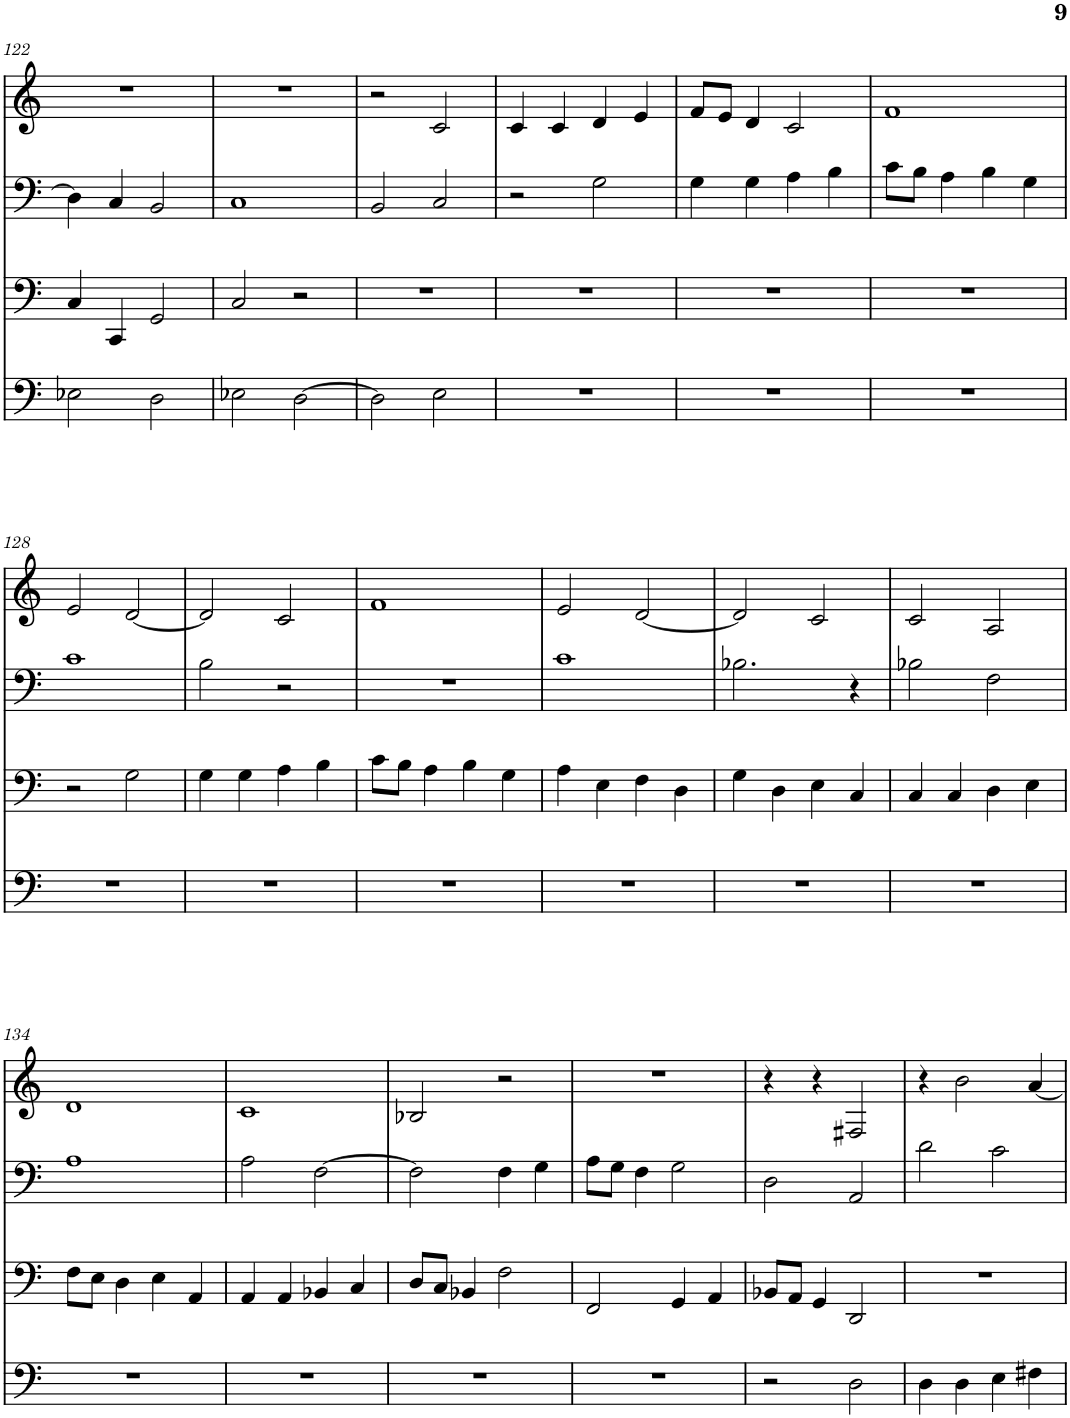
**kern	**kern	**kern	**kern
*part1	*part1	*part1	*part1
*staff4	*staff3	*staff2	*staff1
*I"Piano	*	*	*
*I'Pno.	*	*	*
!!LO:PB:g=z
*clefF4	*clefF4	*clefF4	*clefG2
*k[]	*k[]	*k[]	*k[]
*M4/4	*M4/4	*M4/4	*M4/4
=122	=122	=122	=122
2E-X\	4C/	4D\]	1r
.	4CC/	4C/	.
2D\	2GG/	2BB/	.
=123	=123	=123	=123
2E-X\	2C/	1C	1r
[2D\	2r	.	.
=124	=124	=124	=124
2D\]	1r	2BB/	2r
2E\	.	2C/	2c/
=125	=125	=125	=125
1r	1r	2r	4c/
.	.	.	4c/
.	.	2G\	4d/
.	.	.	4e/
=126	=126	=126	=126
1r	1r	4G\	8f/L
.	.	.	8e/J
.	.	4G\	4d/
.	.	4A\	2c/
.	.	4B\	.
=127	=127	=127	=127
1r	1r	8c\L	1f
.	.	8B\J	.
.	.	4A\	.
.	.	4B\	.
.	.	4G\	.
!!LO:LB:g=z
=128	=128	=128	=128
1r	2r	1c	2e/
.	2G\	.	[2d/
=129	=129	=129	=129
1r	4G\	2B\	2d/]
.	4G\	.	.
.	4A\	2r	2c/
.	4B\	.	.
=130	=130	=130	=130
1r	8c\L	1r	1f
.	8B\J	.	.
.	4A\	.	.
.	4B\	.	.
.	4G\	.	.
=131	=131	=131	=131
1r	4A\	1c	2e/
.	4E\	.	.
.	4F\	.	[2d/
.	4D\	.	.
=132	=132	=132	=132
1r	4G\	2.B-X\	2d/]
.	4D\	.	.
.	4E\	.	2c/
.	4C/	4r	.
=133	=133	=133	=133
1r	4C/	2B-X\	2c/
.	4C/	.	.
.	4D\	2F\	2A/
.	4E\	.	.
!!LO:LB:g=z
=134	=134	=134	=134
1r	8F\L	1A	1d
.	8E\J	.	.
.	4D\	.	.
.	4E\	.	.
.	4AA/	.	.
=135	=135	=135	=135
1r	4AA/	2A\	1c
.	4AA/	.	.
.	4BB-X/	[2F\	.
.	4C/	.	.
=136	=136	=136	=136
1r	8D/L	2F\]	2B-X/
.	8C/J	.	.
.	4BB-X/	.	.
.	2F\	4F\	2r
.	.	4G\	.
=137	=137	=137	=137
1r	2FF/	8A\L	1r
.	.	8G\J	.
.	.	4F\	.
.	4GG/	2G\	.
.	4AA/	.	.
=138	=138	=138	=138
2r	8BB-X/L	2D\	4r
.	8AA/J	.	.
.	4GG/	.	4r
2D\	2DD/	2AA/	2F#X/
=139	=139	=139	=139
4D\	1r	2d\	4r
4D\	.	.	2b\
4E\	.	2c\	.
4F#X\	.	.	[4a/
=	=	=	=
*-	*-	*-	*-
